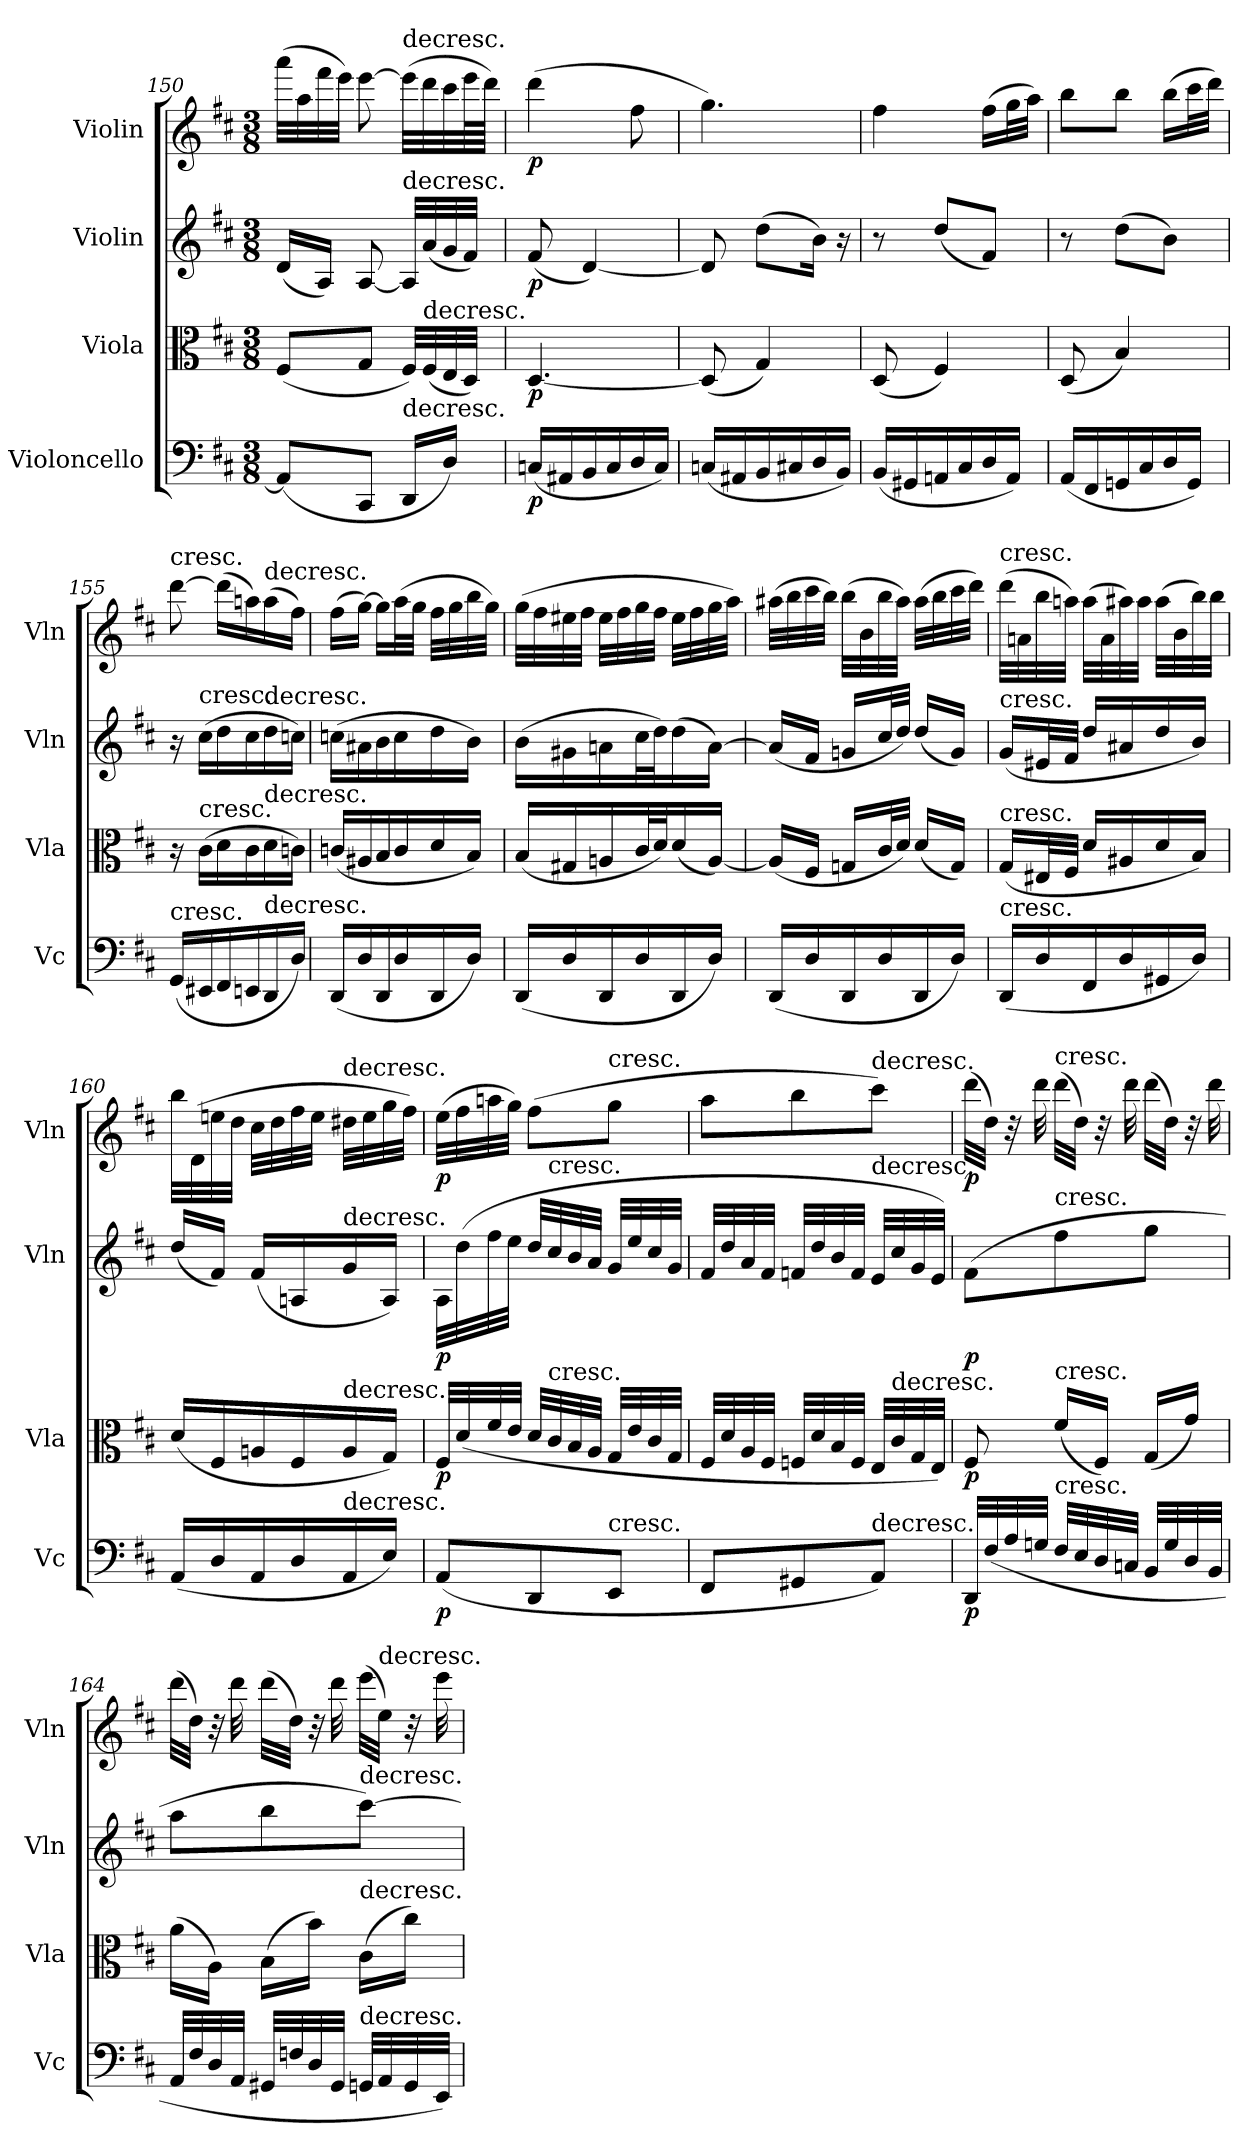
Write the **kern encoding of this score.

**kern	**dynam	**kern	**dynam	**kern	**dynam	**kern	**dynam
*part4	*part4	*part3	*part3	*part2	*part2	*part1	*part1
*staff4	*staff4	*staff3	*staff3	*staff2	*staff2	*staff1	*staff1
*I"Violoncello	*	*I"Viola	*	*I"Violin	*	*I"Violin	*
*I'Vc	*	*I'Vla	*	*I'Vln	*	*I'Vln	*
*clefF4	*	*clefC3	*	*clefG2	*	*clefG2	*
*k[f#c#]	*	*k[f#c#]	*	*k[f#c#]	*	*k[f#c#]	*
*M3/8	*	*M3/8	*	*M3/8	*	*M3/8	*
=150	=150	=150	=150	=150	=150	=150	=150
(8AA/L]	.	(8F#/L	.	(16d/LL	.	(32aaa\LLL	.
.	.	.	.	.	.	32aa\	.
.	.	.	.	16A/JJ)	.	32fff#\	.
.	.	.	.	.	.	32eee\JJJ)	.
8CC#/J	.	8G/J	.	[8A/	.	[8eee\	.
!	!	!	!	!	!	!LO:TX:t=decresc.	!
!	!	!	!	!LO:TX:t=decresc.	!	!	!
!LO:TX:t=decresc.	!	!	!	!	!	!	!
16DD/LL	.	32F#/LLL)	.	32A/LLL]	.	(32eee\LLL]	.
!	!	!LO:TX:t=decresc.	!	!	!	!	!
.	.	(32F#/	.	(32a/	.	32ddd\	.
16D/JJ)	.	32E/	.	32g/	.	32ccc#\	.
.	.	32D/JJJ)	.	32f#/JJJ)	.	64eee\L	.
.	.	.	.	.	.	64ddd\JJJJ)	.
=151	=151	=151	=151	=151	=151	=151	=151
(16Cn/LL	p	[4.D/	p	(8f#/	p	(4ddd\	p
16AA#X/	.	.	.	.	.	.	.
16BB/	.	.	.	[4d/)	.	.	.
16C/	.	.	.	.	.	.	.
16D/	.	.	.	.	.	8ff#\	.
16C/JJ)	.	.	.	.	.	.	.
=152	=152	=152	=152	=152	=152	=152	=152
(16Cn/LL	.	(8D/]	.	8d/]	.	4.gg\)	.
16AA#X/	.	.	.	.	.	.	.
16BB/	.	4G/)	.	(8dd\L	.	.	.
16C#X/	.	.	.	.	.	.	.
16D/	.	.	.	16b\Jk)	.	.	.
16BB/JJ)	.	.	.	16r	.	.	.
=153	=153	=153	=153	=153	=153	=153	=153
(16BB/LL	.	(8D/	.	8r	.	4ff#\	.
16GG#X/	.	.	.	.	.	.	.
16AAn/	.	4F#/)	.	(8dd/L	.	.	.
16C#/	.	.	.	.	.	.	.
16D/	.	.	.	8f#/J)	.	(16ff#\LL	.
16AA/JJ)	.	.	.	.	.	32gg\L	.
.	.	.	.	.	.	32aa\JJJ)	.
=154	=154	=154	=154	=154	=154	=154	=154
(16AA/LL	.	(8D/	.	8r	.	8bb\L	.
16FF#/	.	.	.	.	.	.	.
16GGn/	.	4B/)	.	(8dd\L	.	8bb\J	.
16C#/	.	.	.	.	.	.	.
16D/	.	.	.	8b\J)	.	(16bb\LL	.
16GG/JJ)	.	.	.	.	.	32ccc#\L	.
.	.	.	.	.	.	32ddd\JJJ)	.
=155	=155	=155	=155	=155	=155	=155	=155
!	!	!	!	!	!	!LO:TX:t=cresc.	!
!LO:TX:t=cresc.	!	!	!	!	!	!	!
(16GG/LL	.	16r	.	16r	.	[8ddd\	.
!	!	!	!	!LO:TX:t=cresc.	!	!	!
!	!	!LO:TX:t=cresc.	!	!	!	!	!
16EE#X/	.	(16c#\LL	.	(16cc#\LL	.	.	.
16FF#/	.	16d\	.	16dd\	.	(16ddd\LL]	.
16EEn/	.	16c#\	.	16cc#\	.	16aan\)	.
!	!	!	!	!	!	!LO:TX:t=decresc.	!
!	!	!	!	!LO:TX:t=decresc.	!	!	!
!	!	!LO:TX:t=decresc.	!	!	!	!	!
!LO:TX:t=decresc.	!	!	!	!	!	!	!
16DD/	.	16d\	.	16dd\	.	(16aa\	.
16D/JJ)	.	16cn\JJ)	.	16ccn\JJ)	.	16ff#\JJ)	.
=156	=156	=156	=156	=156	=156	=156	=156
(16DD/LL	.	(16cn/LL	.	(16ccn\LL	.	(16ff#\LL	.
16D/	.	16A#X/	.	16a#X\	.	[16gg\JJ)	.
16DD/	.	16B/	.	16b\	.	16gg\LL]	.
16D/	.	16c/	.	16cc\	.	(32aa\L	.
.	.	.	.	.	.	32gg\JJJ	.
16DD/	.	16d/	.	16dd\	.	32ff#\LLL	.
.	.	.	.	.	.	32gg\	.
16D/JJ)	.	16B/JJ)	.	16b\JJ)	.	32bb\	.
.	.	.	.	.	.	32gg\JJJ)	.
=157	=157	=157	=157	=157	=157	=157	=157
(16DD/LL	.	(16B/LL	.	(16b\LL	.	(32gg\LLL	.
.	.	.	.	.	.	32ff#\	.
16D/	.	16G#X/	.	16g#X\	.	32ee#X\	.
.	.	.	.	.	.	32ff#\JJJ	.
16DD/	.	16An/	.	16an\	.	32ee#\LLL	.
.	.	.	.	.	.	32ff#\	.
16D/	.	32c#/L	.	32cc#\L	.	32gg\	.
.	.	32d/J)	.	32dd\J)	.	32ff#\JJJ	.
16DD/	.	(16d/	.	(16dd\	.	32ee#\LLL	.
.	.	.	.	.	.	32ff#\	.
16D/JJ)	.	[16A/JJ)	.	[16a\JJ)	.	32gg\	.
.	.	.	.	.	.	32aa\JJJ)	.
=158	=158	=158	=158	=158	=158	=158	=158
(16DD/LL	.	(16A/LL]	.	(16a/LL]	.	(32aa#X\LLL	.
.	.	.	.	.	.	32bb\	.
16D/	.	16F#/JJ	.	16f#/JJ	.	32ccc#\	.
.	.	.	.	.	.	32bb\JJJ)	.
16DD/	.	16Gn/LL	.	16gn/LL	.	(32bb\LLL	.
.	.	.	.	.	.	32b\	.
16D/	.	32c#/L	.	32cc#/L	.	32bb\	.
.	.	32d/JJJ)	.	32dd/JJJ)	.	32aa#\JJJ)	.
16DD/	.	(16d/LL	.	(16dd/LL	.	(32aa#\LLL	.
.	.	.	.	.	.	32bb\	.
16D/JJ)	.	16G/JJ)	.	16g/JJ)	.	32ccc#\	.
.	.	.	.	.	.	32ddd\JJJ)	.
=159	=159	=159	=159	=159	=159	=159	=159
!	!	!	!	!	!	!LO:TX:t=cresc.	!
!	!	!	!	!LO:TX:t=cresc.	!	!	!
!	!	!LO:TX:t=cresc.	!	!	!	!	!
!LO:TX:t=cresc.	!	!	!	!	!	!	!
(16DD/LL	.	(16G/LL	.	(16g/LL	.	(32ddd\LLL	.
.	.	.	.	.	.	32an\	.
16D/	.	32E#X/L	.	32e#X/L	.	32bb\	.
.	.	32F#/JJJ	.	32f#/JJJ	.	32aan\JJJ)	.
16FF#/	.	16d/LL	.	16dd/LL	.	(32aa\LLL	.
.	.	.	.	.	.	32a\	.
16D/	.	16A#X/	.	16a#X/	.	32aa#X\)	.
.	.	.	.	.	.	32aa#\JJJ	.
16GG#X/	.	16d/	.	16dd/	.	(32aa#\LLL	.
.	.	.	.	.	.	32b\	.
16D/JJ)	.	16B/JJ)	.	16b/JJ)	.	32bb\)	.
.	.	.	.	.	.	32bb\JJJ	.
=160	=160	=160	=160	=160	=160	=160	=160
(16AA/LL	.	(16d/LL	.	(16dd/LL	.	32bb\LLL	.
.	.	.	.	.	.	(32d\	.
16D/	.	16F#/	.	16f#/JJ)	.	32een\	.
.	.	.	.	.	.	32dd\JJJ	.
16AA/	.	16An/	.	(16f#/LL	.	32cc#\LLL	.
.	.	.	.	.	.	32dd\	.
16D/	.	16F#/	.	16An/	.	32ff#\	.
.	.	.	.	.	.	32ee\JJJ	.
!	!	!	!	!	!	!LO:TX:t=decresc.	!
!	!	!	!	!LO:TX:t=decresc.	!	!	!
!	!	!LO:TX:t=decresc.	!	!	!	!	!
!LO:TX:t=decresc.	!	!	!	!	!	!	!
16AA/	.	16A/	.	16g/	.	32dd#X\LLL	.
.	.	.	.	.	.	32ee\	.
16E/JJ)	.	16G/JJ)	.	16A/JJ)	.	32gg\	.
.	.	.	.	.	.	32ff#\JJJ)	.
=161	=161	=161	=161	=161	=161	=161	=161
(8AA/L	p	32F#/LLL	p	32A/LLL	p	(32ee\LLL	p
.	.	(32d/	.	(32dd\	.	32ff#\	.
.	.	32f#/	.	32ff#\	.	32aan\	.
.	.	32e/JJJ	.	32ee\JJJ	.	32gg\JJJ)	.
8DD/	.	32d/LLL	.	32dd/LLL	.	(8ff#\L	.
!	!	!	!	!LO:TX:t=cresc.	!	!	!
!	!	!LO:TX:t=cresc.	!	!	!	!	!
.	.	32c#/	.	32cc#/	.	.	.
.	.	32B/	.	32b/	.	.	.
.	.	32A/JJJ	.	32a/JJJ	.	.	.
!	!	!	!	!	!	!LO:TX:t=cresc.	!
!LO:TX:t=cresc.	!	!	!	!	!	!	!
8EE/J	.	32G/LLL	.	32g/LLL	.	8gg\J	.
.	.	32e/	.	32ee/	.	.	.
.	.	32c#/	.	32cc#/	.	.	.
.	.	32G/JJJ	.	32g/JJJ	.	.	.
=162	=162	=162	=162	=162	=162	=162	=162
8FF#/L	.	32F#/LLL	.	32f#/LLL	.	8aa\L	.
.	.	32d/	.	32dd/	.	.	.
.	.	32A/	.	32a/	.	.	.
.	.	32F#/JJJ	.	32f#/JJJ	.	.	.
8GG#X/	.	32Fn/LLL	.	32fn/LLL	.	8bb\	.
.	.	32d/	.	32dd/	.	.	.
.	.	32B/	.	32b/	.	.	.
.	.	32F/JJJ	.	32f/JJJ	.	.	.
!	!	!	!	!	!	!LO:TX:t=decresc.	!
!	!	!	!	!LO:TX:t=decresc.	!	!	!
!LO:TX:t=decresc.	!	!	!	!	!	!	!
8AA/J)	.	32E/LLL	.	32e/LLL	.	8ccc#\J)	.
!	!	!LO:TX:t=decresc.	!	!	!	!	!
.	.	32c#/	.	32cc#/	.	.	.
.	.	32G/	.	32g/	.	.	.
.	.	32E/JJJ)	.	32e/JJJ)	.	.	.
=163	=163	=163	=163	=163	=163	=163	=163
32DD/LLL	p	8F#/	p	(8f#\L	p	(32ddd\LLL	p
(32F#/	.	.	.	.	.	32dd\JJJ)	.
32A/	.	.	.	.	.	32r	.
32Gn/JJJ	.	.	.	.	.	32ddd\	.
!	!	!	!	!	!	!LO:TX:t=cresc.	!
!	!	!	!	!LO:TX:t=cresc.	!	!	!
!	!	!LO:TX:t=cresc.	!	!	!	!	!
!LO:TX:t=cresc.	!	!	!	!	!	!	!
32F#/LLL	.	(16f#/LL	.	8ff#\	.	(32ddd\LLL	.
32E/	.	.	.	.	.	32dd\JJJ)	.
32D/	.	16F#/JJ)	.	.	.	32r	.
32Cn/JJJ	.	.	.	.	.	32ddd\	.
32BB/LLL	.	(16G/LL	.	8gg\J	.	(32ddd\LLL	.
32G/	.	.	.	.	.	32dd\JJJ)	.
32D/	.	16g/JJ)	.	.	.	32r	.
32BB/JJJ	.	.	.	.	.	32ddd\	.
=164	=164	=164	=164	=164	=164	=164	=164
32AA/LLL	.	(16a\LL	.	8aa\L	.	(32ddd\LLL	.
32F#/	.	.	.	.	.	32dd\JJJ)	.
32D/	.	16A\JJ)	.	.	.	32r	.
32AA/JJJ	.	.	.	.	.	32ddd\	.
32GG#X/LLL	.	(16B\LL	.	8bb\	.	(32ddd\LLL	.
32Fn/	.	.	.	.	.	32dd\JJJ)	.
32D/	.	16b\JJ)	.	.	.	32r	.
32GG#/JJJ	.	.	.	.	.	32ddd\	.
!	!	!	!	!LO:TX:t=decresc.	!	!	!
!	!	!LO:TX:t=decresc.	!	!	!	!	!
!LO:TX:t=decresc.	!	!	!	!	!	!	!
32GGn/LLL	.	(16c#\LL	.	[8ccc#\J)	.	(32eee\LLL	.
!	!	!	!	!	!	!LO:TX:t=decresc.	!
32AA/	.	.	.	.	.	32ee\JJJ)	.
32GG/	.	16cc#\JJ)	.	.	.	32r	.
32EE/JJJ)	.	.	.	.	.	32eee\	.
=	=	=	=	=	=	=	=
*-	*-	*-	*-	*-	*-	*-	*-
